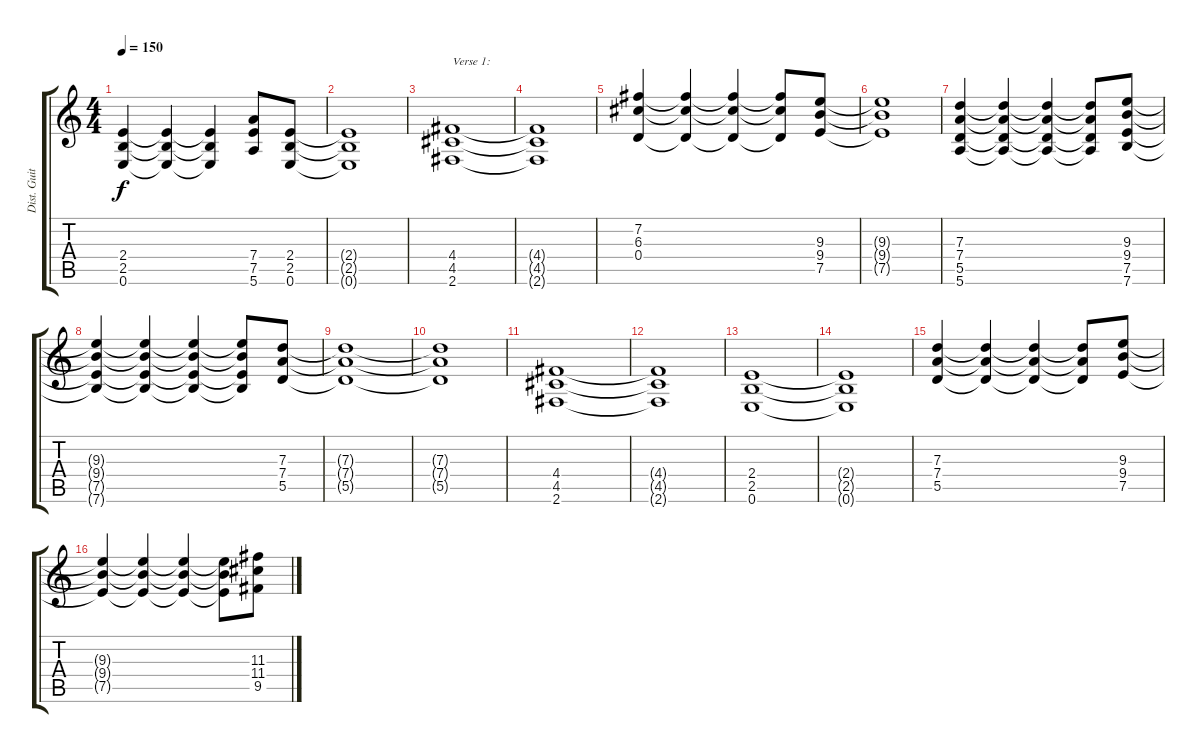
\track ("Dist. Guitar 1" "Dist. Guit") {instrument distortionguitar}
\staff {score tabs}
\tuning (E4 B3 G3 D3 A2 E2) {hide}
\ts (4 4)
\tempo 150
\clef g2
\ks c
(2.4{t} 2.5{t} 0.6{t}).4{dy f} (2.4{t} 2.5{t} 0.6{t}).4 (2.4{t} 2.5{t} 0.6{t}).4 (7.4 7.5 5.6).8 (2.4 2.5 0.6).8 |
(2.4{t} 2.5{t} 0.6{t}).1 |
(4.4 4.5 2.6).1{txt "Verse 1:"} |
(4.4{t} 4.5{t} 2.6{t}).1 |
(7.2 6.3 0.4).4 (7.2{t} 6.3{t} 0.4{t}).4 (7.2{t} 6.3{t} 0.4{t}).4 (7.2{t} 6.3{t} 0.4{t}).8 (9.3 9.4 7.5).8 |
(9.3{t} 9.4{t} 7.5{t}).1 |
(7.3 7.4 5.5 5.6).4 (7.3{t} 7.4{t} 5.5{t} 5.6{t}).4 (7.3{t} 7.4{t} 5.5{t} 5.6{t}).4 (7.3{t} 7.4{t} 5.5{t} 5.6{t}).8 (9.3 9.4 7.5 7.6).8 |
(9.3{t} 9.4{t} 7.5{t} 7.6{t}).4 (9.3{t} 9.4{t} 7.5{t} 7.6{t}).4 (9.3{t} 9.4{t} 7.5{t} 7.6{t}).4 (9.3{t} 9.4{t} 7.5{t} 7.6{t}).8 (7.3 7.4 5.5).8 |
(7.3{t} 7.4{t} 5.5{t}).1 |
(7.3{t} 7.4{t} 5.5{t}).1 |
(4.4 4.5 2.6).1 |
(4.4{t} 4.5{t} 2.6{t}).1 |
(2.4 2.5 0.6).1 |
(2.4{t} 2.5{t} 0.6{t}).1 |
(7.3 7.4 5.5).4 (7.3{t} 7.4{t} 5.5{t}).4 (7.3{t} 7.4{t} 5.5{t}).4 (7.3{t} 7.4{t} 5.5{t}).8 (9.3 9.4 7.5).8 |
(9.3{t} 9.4{t} 7.5{t}).4 (9.3{t} 9.4{t} 7.5{t}).4 (9.3{t} 9.4{t} 7.5{t}).4 (9.3{t} 9.4{t} 7.5{t}).8 (11.3 11.4 9.5).8
